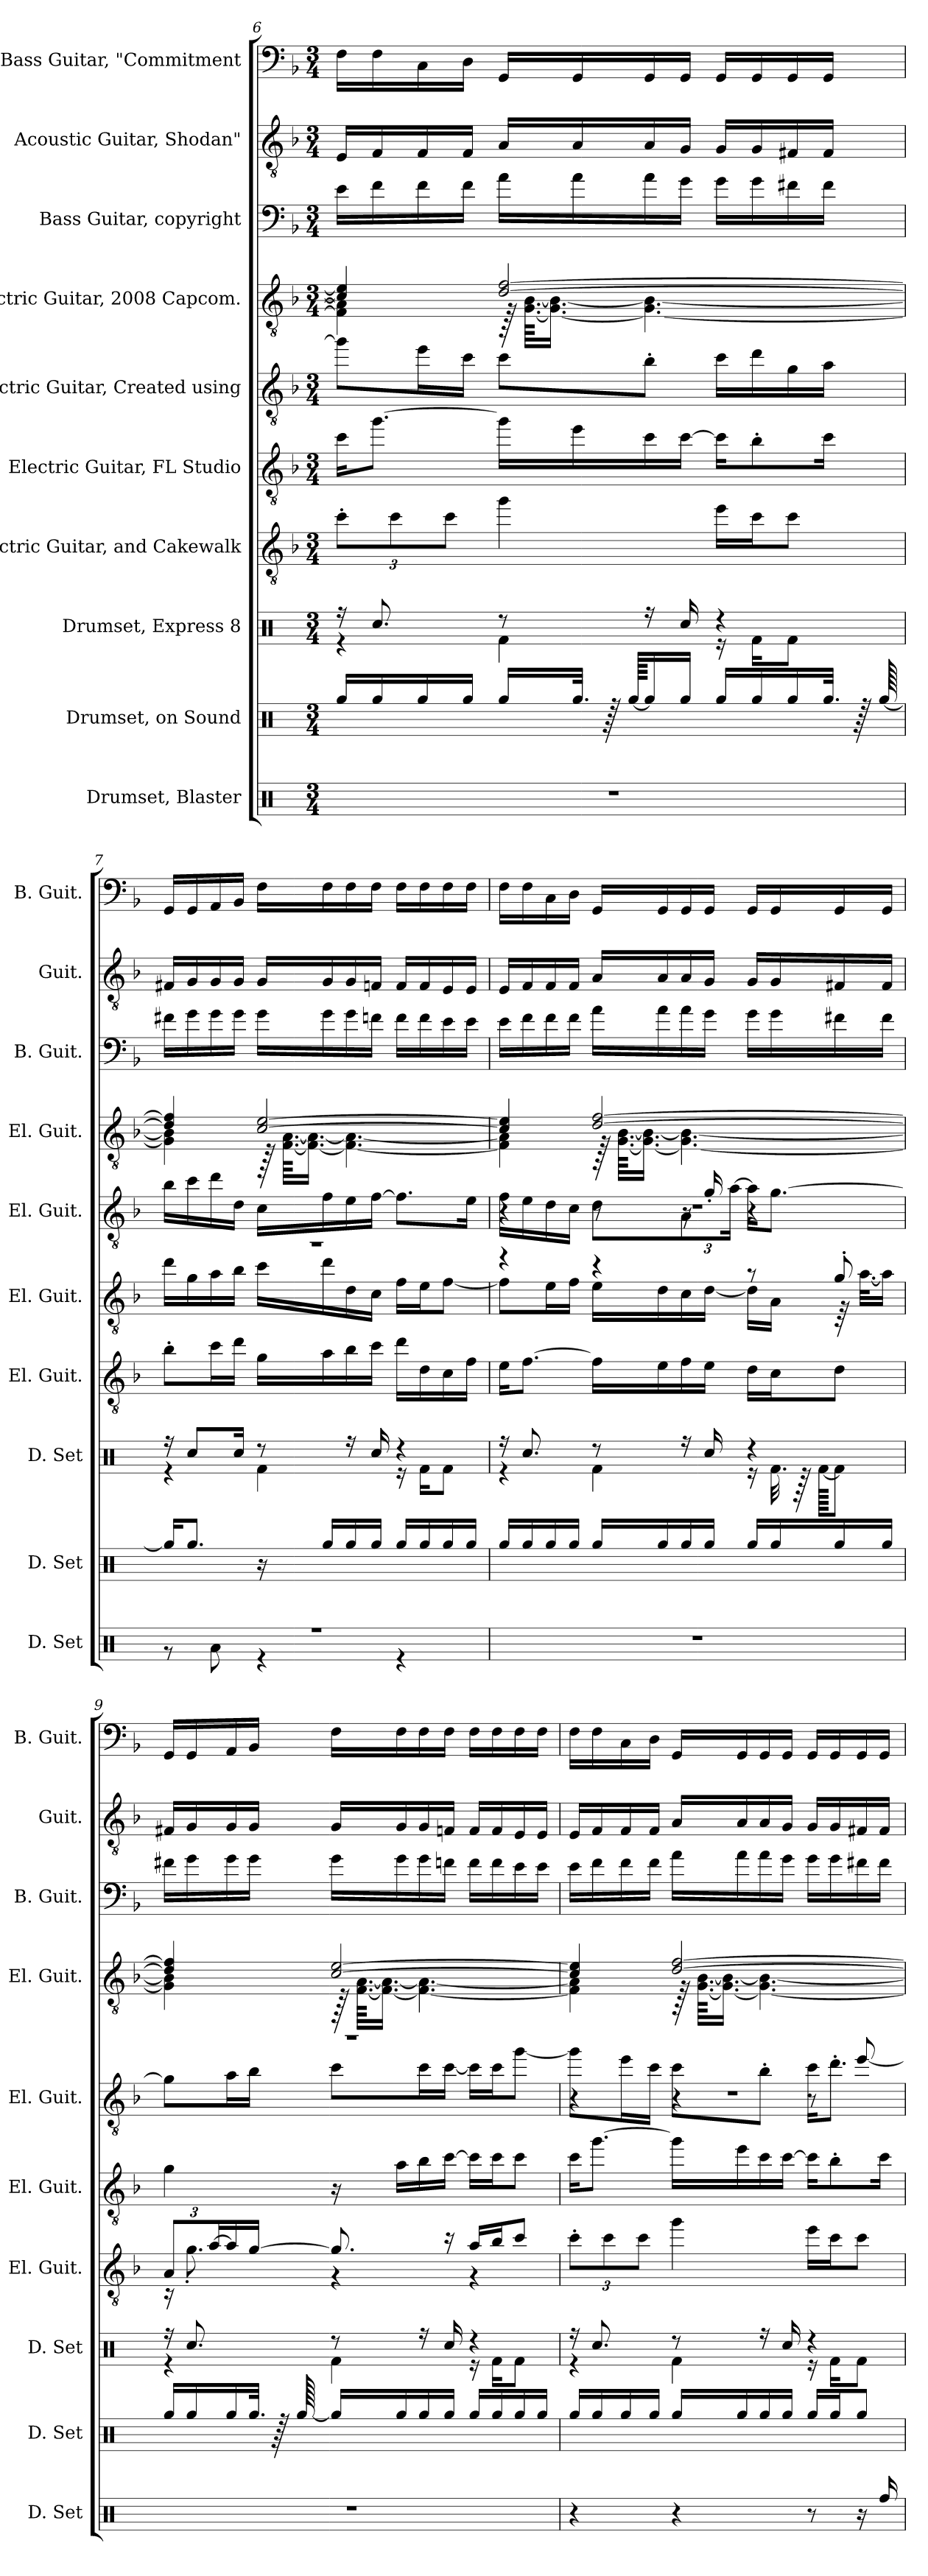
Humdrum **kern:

**kern	**kern	**kern	**kern	**kern	**kern	**kern	**kern	**kern	**kern
*part10	*part9	*part8	*part7	*part6	*part5	*part4	*part3	*part2	*part1
*staff10	*staff9	*staff8	*staff7	*staff6	*staff5	*staff4	*staff3	*staff2	*staff1
*I"Drumset, Blaster	*I"Drumset, on Sound	*I"Drumset, Express 8	*I"Electric Guitar, and Cakewalk	*I"Electric Guitar, FL Studio	*I"Electric Guitar, Created using	*I"Electric Guitar, 2008 Capcom.	*I"Bass Guitar, copyright	*I"Acoustic Guitar, Shodan&quot;	*I"Bass Guitar, &quot;Commitment
*I'D. Set	*I'D. Set	*I'D. Set	*I'El. Guit.	*I'El. Guit.	*I'El. Guit.	*I'El. Guit.	*I'B. Guit.	*I'Guit.	*I'B. Guit.
!!LO:PB:g=z
*clefX	*clefX	*clefX	*clefGv2	*clefGv2	*clefGv2	*clefGv2	*clefF4	*clefGv2	*clefF4
*	*	*	*	*	*	*	*ITrd7c12	*	*ITrd7c12
*k[]	*k[]	*k[]	*k[b-]	*k[b-]	*k[b-]	*k[b-]	*k[b-]	*k[b-]	*k[b-]
*M3/4	*M3/4	*M3/4	*M3/4	*M3/4	*M3/4	*M3/4	*M3/4	*M3/4	*M3/4
=6	=6	=6	=6	=6	=6	=6	=6	=6	=6
*	*	*^	*	*	*	*	*	*	*
*	*	*	*	*Xbrackettup	*	*	*	*	*	*
*	*	*	*	*	*	*	*^	*	*	*
2.r	16Rgg/LL	16r	4r	12cc'\L	16cc\KL	8gg\L]	4c/] 4e/]	4F\] 4A\]	16E\LL	16E/LL	16FF\LL
.	16Rgg/	8.Rcc/	.	.	[8.gg\J	.	.	.	16F\	16F/	16FF\
.	.	.	.	12cc\	.	.	.	.	.	.	.
.	16Rgg/	.	.	.	.	16ee\L	.	.	16F\	16F/	16CC\
.	.	.	.	12cc\J	.	.	.	.	.	.	.
.	16Rgg/JJ	.	.	.	.	16cc\JJ	.	.	16F\JJ	16F/JJ	16DD\JJ
.	16Rgg/LL	8r	4Rf\	4gg\	16gg\LL]	8cc\L	[2d/ [2f/	128r	16A\LL	16A/LL	16GGG/LL
.	.	.	.	.	.	.	.	[64.G\ [64.B-\KKLL	.	.	.
.	.	.	.	.	.	.	.	16.G\_ 16.B-\_JJ	.	.	.
.	32.Rgg/JJk	.	.	.	16ee\	.	.	.	16A\	16A/	16GGG/
.	128r	.	.	.	.	.	.	.	.	.	.
.	[128Rgg/KKKLL	.	.	.	.	.	.	.	.	.	.
.	16Rgg/]	16r	.	.	16cc\	8b-'\J	.	4.G\_ 4.B-\_	16A\	16A/	16GGG/
.	16Rgg/JJ	16Rcc/	.	.	[16cc\JJ	.	.	.	16G\JJ	16G/JJ	16GGG/JJ
.	16Rgg/LL	4r	16r	16ee\LL	16cc\KL]	16cc\LL	.	.	16G\LL	16G/LL	16GGG/LL
.	16Rgg/	.	16Rf\KL	16cc\J	8b-'\	16dd\	.	.	16G\	16G/	16GGG/
.	16Rgg/	.	8Rf\J	8cc\J	.	16g\	.	.	16F#X\	16F#X/	16GGG/
.	32.Rgg/JJk	.	.	.	16cc\Jk	16a\JJ	.	.	16F#\JJ	16F#/JJ	16GGG/JJ
.	128r	.	.	.	.	.	.	.	.	.	.
.	[128Rgg/	.	.	.	.	.	.	.	.	.	.
!!LO:PB:g=z
=7	=7	=7	=7	=7	=7	=7	=7	=7	=7	=7	=7
*^	*	*	*	*	*^	*	*	*	*	*	*
2.r	8r	16Rgg/KL]	16r	4r	8b-'\L	2.r	16dd\LL	16b-\LL	4d/] 4f/]	4G\] 4B-\]	16F#X\LL	16F#X/LL	16GGG/LL
.	.	8.Rgg/J	8Rcc/L	.	.	.	16g\	16cc\	.	.	16G\	16G/	16GGG/
.	8Ra\	.	.	.	16cc\L	.	16a\	16dd\	.	.	16G\	16G/	16AAA/
.	.	.	16Rcc/Jk	.	16dd\JJ	.	16b-\JJ	16d\JJ	.	.	16G\JJ	16G/JJ	16BBB-/JJ
.	4r	16r	8r	4Rf\	16g\LL	.	16cc\LL	16c\LL	[2c/ [2e/	128r	16G\LL	16G/LL	16FF\LL
.	.	.	.	.	.	.	.	.	.	[64.F\ [64.A\KKLL	.	.	.
.	.	.	.	.	.	.	.	.	.	16.F\_ 16.A\_JJ	.	.	.
.	.	16Rgg/LL	.	.	16a\	.	16dd\	16f\	.	.	16G\	16G/	16FF\
.	.	16Rgg/	16r	.	16b-\	.	16d\	16e\	.	4.F\_ 4.A\_	16G\	16G/	16FF\
.	.	16Rgg/JJ	16Rcc/	.	16cc\JJ	.	16c\JJ	[16f\JJ	.	.	16Fn\JJ	16Fn/JJ	16FF\JJ
.	4r	16Rgg/LL	4r	16r	16dd\LL	.	16f\LL	8.f\L]	.	.	16F\LL	16F/LL	16FF\LL
.	.	16Rgg/	.	16Rf\KL	16d\	.	16e\J	.	.	.	16F\	16F/	16FF\
.	.	16Rgg/	.	8Rf\J	16c\	.	[8f\J	.	.	.	16E\	16E/	16FF\
.	.	16Rgg/JJ	.	.	16f\JJ	.	.	16e\Jk	.	.	16E\JJ	16E/JJ	16FF\JJ
*v	*v	*	*	*	*	*	*	*	*	*	*	*	*
!!LO:PB:g=z
=8	=8	=8	=8	=8	=8	=8	=8	=8	=8	=8	=8	=8
*	*	*	*	*	*	*	*^	*	*	*	*	*
*	*	*	*	*	*	*	*	*^	*	*	*	*	*
2.r	16Rgg/LL	16r	4r	16e\KL	4r	8f\L]	2.r	4r	16f\LL	4c/] 4e/]	4F\] 4A\]	16E\LL	16E/LL	16FF\LL
.	16Rgg/	8.Rcc/	.	[8.f\J	.	.	.	.	16e\	.	.	16F\	16F/	16FF\
.	16Rgg/	.	.	.	.	16e\L	.	.	16d\	.	.	16F\	16F/	16CC\
.	16Rgg/JJ	.	.	.	.	16f\JJ	.	.	16c\JJ	.	.	16F\JJ	16F/JJ	16DD\JJ
.	16Rgg/LL	8r	4Rf\	16f\LL]	4r	16e\LL	.	8r	8d\L	[2d/ [2f/	128r	16A\LL	16A/LL	16GGG/LL
.	.	.	.	.	.	.	.	.	.	.	[64.G\ [64.B-\KKLL	.	.	.
.	.	.	.	.	.	.	.	.	.	.	16.G\_ 16.B-\_JJ	.	.	.
.	16Rgg/	.	.	16e\	.	16d\	.	.	.	.	.	16A\	16A/	16GGG/
*	*	*	*	*	*	*	*	*	*Xbrackettup	*	*	*	*	*
.	16Rgg/	16r	.	16f\	.	16c\	.	16r	12A\	.	4.G\_ 4.B-\_	16A\	16A/	16GGG/
.	16Rgg/JJ	16Rcc/	.	16e\JJ	.	[16d\JJ	.	16g'/	.	.	.	16G\JJ	16G/JJ	16GGG/JJ
.	.	.	.	.	.	.	.	.	[24a\Jk	.	.	.	.	.
.	16Rgg/LL	4r	16r	16d\LL	8r	16d\LL]	.	4r	16a\KL]	.	.	16G\LL	16G/LL	16GGG/LL
.	16Rgg/	.	32.Rf\	16c\J	.	16A\JJ	.	.	[8.g\J	.	.	16G\	16G/	16GGG/
.	.	.	128r	.	.	.	.	.	.	.	.	.	.	.
.	.	.	[128Rf\KKKKL	.	.	.	.	.	.	.	.	.	.	.
.	16Rgg/	.	8Rf\J]	8d\J	8g'/	64r	.	.	.	.	.	16F#X\	16F#X/	16GGG/
.	.	.	.	.	.	[32.a\KLL	.	.	.	.	.	.	.	.
.	16Rgg/JJ	.	.	.	.	16a\JJ]	.	.	.	.	.	16F#\JJ	16F#/JJ	16GGG/JJ
*	*	*	*	*	*v	*v	*	*	*	*	*	*	*	*
*	*	*	*	*	*	*	*v	*v	*	*	*	*	*
!!LO:PB:g=z
=9	=9	=9	=9	=9	=9	=9	=9	=9	=9	=9	=9	=9
*	*	*	*	*^	*	*	*	*	*	*	*	*
2.r	16Rgg/LL	16r	4r	12A/L	16r	4g\	2.r	8g\L]	4d/] 4f/]	4G\] 4B-\]	16F#X\LL	16F#X/LL	16GGG/LL
.	16Rgg/	8.Rcc/	.	.	8.g'\	.	.	.	.	.	16G\	16G/	16GGG/
.	.	.	.	[24a/L	.	.	.	.	.	.	.	.	.
.	16Rgg/	.	.	16a/]	.	.	.	16a\L	.	.	16G\	16G/	16AAA/
.	32.Rgg/JJk	.	.	[16g/JJ	.	.	.	16b-\JJ	.	.	16G\JJ	16G/JJ	16BBB-/JJ
.	128r	.	.	.	.	.	.	.	.	.	.	.	.
.	[128Rgg/	.	.	.	.	.	.	.	.	.	.	.	.
.	16Rgg/LL]	8r	4Rf\	8.g/]	4r	16r	.	8cc\L	[2c/ [2e/	128r	16G\LL	16G/LL	16FF\LL
.	.	.	.	.	.	.	.	.	.	[64.F\ [64.A\KKLL	.	.	.
.	.	.	.	.	.	.	.	.	.	16.F\_ 16.A\_JJ	.	.	.
.	16Rgg/	.	.	.	.	16a\LL	.	.	.	.	16G\	16G/	16FF\
.	16Rgg/	16r	.	.	.	16b-\	.	16cc\L	.	4.F\_ 4.A\_	16G\	16G/	16FF\
.	16Rgg/JJ	16Rcc/	.	16r	.	[16cc\JJ	.	[16cc\JJ	.	.	16Fn\JJ	16Fn/JJ	16FF\JJ
.	16Rgg/LL	4r	16r	16a/LL	4r	16cc\LL]	.	16cc\LL]	.	.	16F\LL	16F/LL	16FF\LL
.	16Rgg/	.	16Rf\KL	16b-/J	.	16cc\J	.	16cc\J	.	.	16F\	16F/	16FF\
.	16Rgg/	.	8Rf\J	8cc/J	.	8cc\J	.	[8gg\J	.	.	16E\	16E/	16FF\
.	16Rgg/JJ	.	.	.	.	.	.	.	.	.	16E\JJ	16E/JJ	16FF\JJ
*	*	*	*	*v	*v	*	*	*	*	*	*	*	*
!!LO:PB:g=z
=10	=10	=10	=10	=10	=10	=10	=10	=10	=10	=10	=10	=10
*	*	*	*	*	*	*	*^	*	*	*	*	*
4r	16Rgg/LL	16r	4r	12cc'\L	16cc\KL	2.r	4r	8gg\L]	4c/] 4e/]	4F\] 4A\]	16E\LL	16E/LL	16FF\LL
.	16Rgg/	8.Rcc/	.	.	[8.gg\J	.	.	.	.	.	16F\	16F/	16FF\
.	.	.	.	12cc\	.	.	.	.	.	.	.	.	.
.	16Rgg/	.	.	.	.	.	.	16ee\L	.	.	16F\	16F/	16CC\
.	.	.	.	12cc\J	.	.	.	.	.	.	.	.	.
.	16Rgg/JJ	.	.	.	.	.	.	16cc\JJ	.	.	16F\JJ	16F/JJ	16DD\JJ
4r	16Rgg/LL	8r	4Rf\	4gg\	16gg\LL]	.	4r	8cc\L	[2d/ [2f/	128r	16A\LL	16A/LL	16GGG/LL
.	.	.	.	.	.	.	.	.	.	[64.G\ [64.B-\KKLL	.	.	.
.	.	.	.	.	.	.	.	.	.	16.G\_ 16.B-\_JJ	.	.	.
.	16Rgg/	.	.	.	16ee\	.	.	.	.	.	16A\	16A/	16GGG/
.	16Rgg/	16r	.	.	16cc\	.	.	8b-'\J	.	4.G\_ 4.B-\_	16A\	16A/	16GGG/
.	16Rgg/JJ	16Rcc/	.	.	[16cc\JJ	.	.	.	.	.	16G\JJ	16G/JJ	16GGG/JJ
8r	16Rgg/LL	4r	16r	16ee\LL	16cc\KL]	.	8r	16cc\KL	.	.	16G\LL	16G/LL	16GGG/LL
.	16Rgg/J	.	16Rf\KL	16cc\J	8b-'\	.	.	8.dd'\J	.	.	16G\	16G/	16GGG/
16r	8Rgg/J	.	8Rf\J	8cc\J	.	.	[8ee/	.	.	.	16F#X\	16F#X/	16GGG/
16Rff/	.	.	.	.	16cc\Jk	.	.	.	.	.	16F#\JJ	16F#/JJ	16GGG/JJ
*	*	*	*	*	*	*v	*v	*v	*	*	*	*	*
*	*	*v	*v	*	*	*	*v	*v	*	*	*
=	=	=	=	=	=	=	=	=	=
*-	*-	*-	*-	*-	*-	*-	*-	*-	*-
